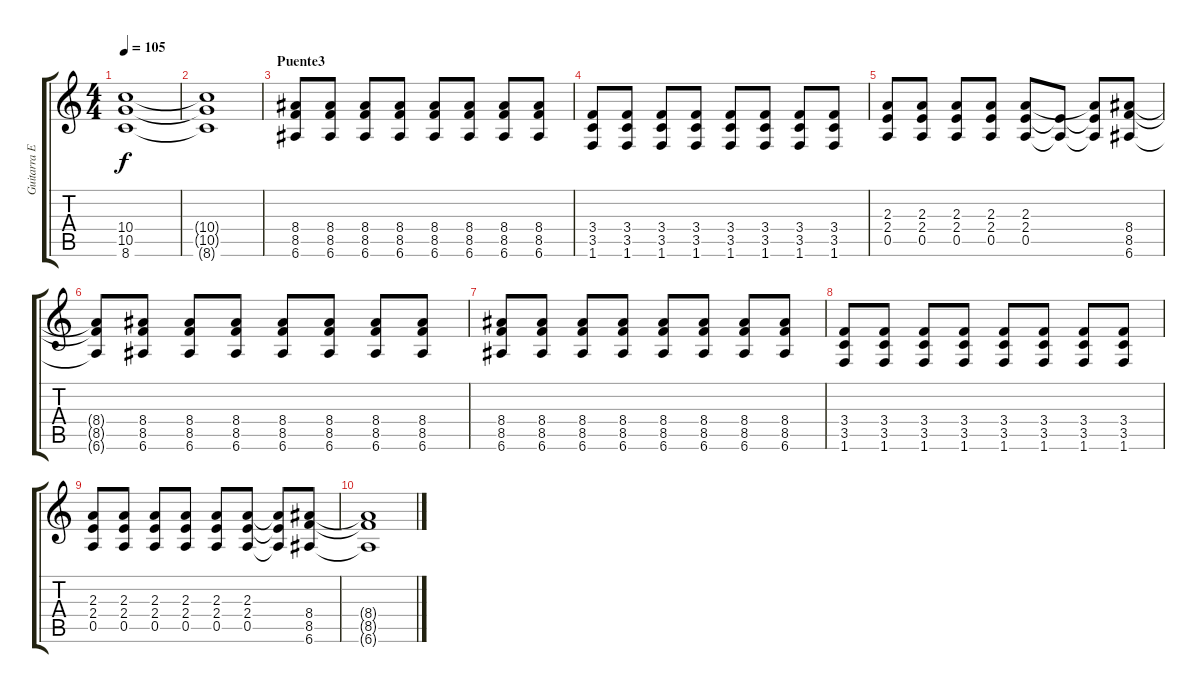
\track ("Guitarra Eléctrica 1" "Guitarra E") {instrument overdrivenguitar}
\staff {score tabs}
\tuning (E4 B3 G3 D3 A2 E2) {hide}
\ts (4 4)
\tempo 105
\clef g2
\ks c
(10.4 10.5 8.6).1{dy f} |
(10.4{t} 10.5{t} 8.6{t}).1 |
\section ("" "Puente3")
(8.4 8.5 6.6).8 (8.4 8.5 6.6).8 (8.4 8.5 6.6).8 (8.4 8.5 6.6).8 (8.4 8.5 6.6).8 (8.4 8.5 6.6).8 (8.4 8.5 6.6).8 (8.4 8.5 6.6).8 |
(3.4 3.5 1.6).8 (3.4 3.5 1.6).8 (3.4 3.5 1.6).8 (3.4 3.5 1.6).8 (3.4 3.5 1.6).8 (3.4 3.5 1.6).8 (3.4 3.5 1.6).8 (3.4 3.5 1.6).8 |
(2.3 2.4 0.5).8 (2.3 2.4 0.5).8 (2.3 2.4 0.5).8 (2.3 2.4 0.5).8 (2.3 2.4 0.5).8 (2.4{t} 0.5{t}).8 (2.3{t} 2.4{t} 0.5{t}).8 (8.4 8.5 6.6).8 |
(8.4{t} 8.5{t} 6.6{t}).8 (8.4 8.5 6.6).8 (8.4 8.5 6.6).8 (8.4 8.5 6.6).8 (8.4 8.5 6.6).8 (8.4 8.5 6.6).8 (8.4 8.5 6.6).8 (8.4 8.5 6.6).8 |
(8.4 8.5 6.6).8 (8.4 8.5 6.6).8 (8.4 8.5 6.6).8 (8.4 8.5 6.6).8 (8.4 8.5 6.6).8 (8.4 8.5 6.6).8 (8.4 8.5 6.6).8 (8.4 8.5 6.6).8 |
(3.4 3.5 1.6).8 (3.4 3.5 1.6).8 (3.4 3.5 1.6).8 (3.4 3.5 1.6).8 (3.4 3.5 1.6).8 (3.4 3.5 1.6).8 (3.4 3.5 1.6).8 (3.4 3.5 1.6).8 |
(2.3 2.4 0.5).8 (2.3 2.4 0.5).8 (2.3 2.4 0.5).8 (2.3 2.4 0.5).8 (2.3 2.4 0.5).8 (2.3 2.4 0.5).8 (2.3{t} 2.4{t} 0.5{t}).8 (8.4 8.5 6.6).8 |
(8.4{t} 8.5{t} 6.6{t}).1
